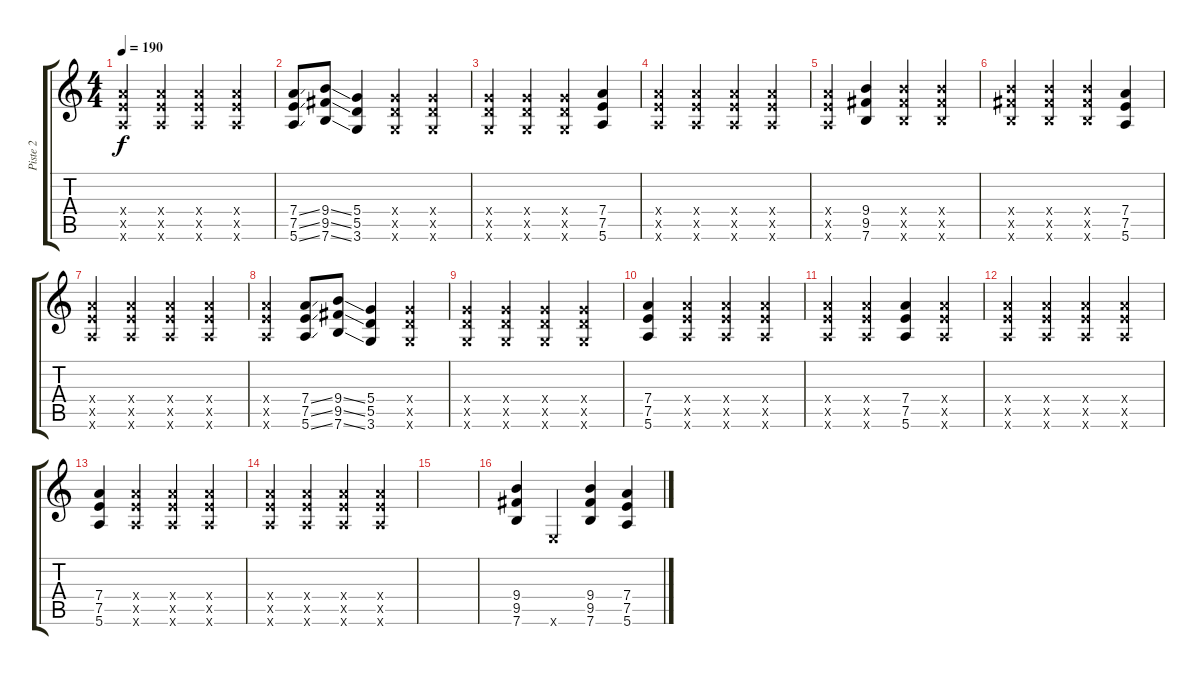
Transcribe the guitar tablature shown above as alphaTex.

\track ("Piste 2" "Piste 2") {instrument distortionguitar}
\staff {score tabs}
\tuning (E4 B3 G3 D3 A2 E2) {hide}
\ts (4 4)
\tempo 190
\clef g2
\ks c
(7.4{x} 7.5{x} 5.6{x}).4{dy f} (7.4{x} 7.5{x} 5.6{x}).4 (7.4{x} 7.5{x} 5.6{x}).4 (7.4{x} 7.5{x} 5.6{x}).4 |
(7.4{ss} 7.5{ss} 5.6{ss}).8 (9.4{ss} 9.5{ss} 7.6{ss}).8 (5.4 5.5 3.6).4 (5.4{x} 5.5{x} 3.6{x}).4 (5.4{x} 5.5{x} 3.6{x}).4 |
(5.4{x} 5.5{x} 3.6{x}).4 (5.4{x} 5.5{x} 3.6{x}).4 (5.4{x} 5.5{x} 3.6{x}).4 (7.4 7.5 5.6).4 |
(7.4{x} 7.5{x} 5.6{x}).4 (7.4{x} 7.5{x} 5.6{x}).4 (7.4{x} 7.5{x} 5.6{x}).4 (7.4{x} 7.5{x} 5.6{x}).4 |
(7.4{x} 7.5{x} 5.6{x}).4 (9.4 9.5 7.6).4 (9.4{x} 9.5{x} 7.6{x}).4 (9.4{x} 9.5{x} 7.6{x}).4 |
(9.4{x} 9.5{x} 7.6{x}).4 (9.4{x} 9.5{x} 7.6{x}).4 (9.4{x} 9.5{x} 7.6{x}).4 (7.4 7.5 5.6).4 |
(7.4{x} 7.5{x} 5.6{x}).4 (7.4{x} 7.5{x} 5.6{x}).4 (7.4{x} 7.5{x} 5.6{x}).4 (7.4{x} 7.5{x} 5.6{x}).4 |
(7.4{x} 7.5{x} 5.6{x}).4 (7.4{ss} 7.5{ss} 5.6{ss}).8 (9.4{ss} 9.5{ss} 7.6{ss}).8 (5.4 5.5 3.6).4 (5.4{x} 5.5{x} 3.6{x}).4 |
(5.4{x} 5.5{x} 3.6{x}).4 (5.4{x} 5.5{x} 3.6{x}).4 (5.4{x} 5.5{x} 3.6{x}).4 (5.4{x} 5.5{x} 3.6{x}).4 |
(7.4 7.5 5.6).4 (7.4{x} 7.5{x} 5.6{x}).4 (7.4{x} 7.5{x} 5.6{x}).4 (7.4{x} 7.5{x} 5.6{x}).4 |
(7.4{x} 7.5{x} 5.6{x}).4 (7.4{x} 7.5{x} 5.6{x}).4 (7.4 7.5 5.6).4 (7.4{x} 7.5{x} 5.6{x}).4 |
(7.4{x} 7.5{x} 5.6{x}).4 (7.4{x} 7.5{x} 5.6{x}).4 (7.4{x} 7.5{x} 5.6{x}).4 (7.4{x} 7.5{x} 5.6{x}).4 |
(7.4 7.5 5.6).4 (7.4{x} 7.5{x} 5.6{x}).4 (7.4{x} 7.5{x} 5.6{x}).4 (7.4{x} 7.5{x} 5.6{x}).4 |
(7.4{x} 7.5{x} 5.6{x}).4 (7.4{x} 7.5{x} 5.6{x}).4 (7.4{x} 7.5{x} 5.6{x}).4 (7.4{x} 7.5{x} 5.6{x}).4 |
|
(9.4 9.5 7.6).4 0.6{x}.4 (9.4 9.5 7.6).4 (7.4 7.5 5.6).4
